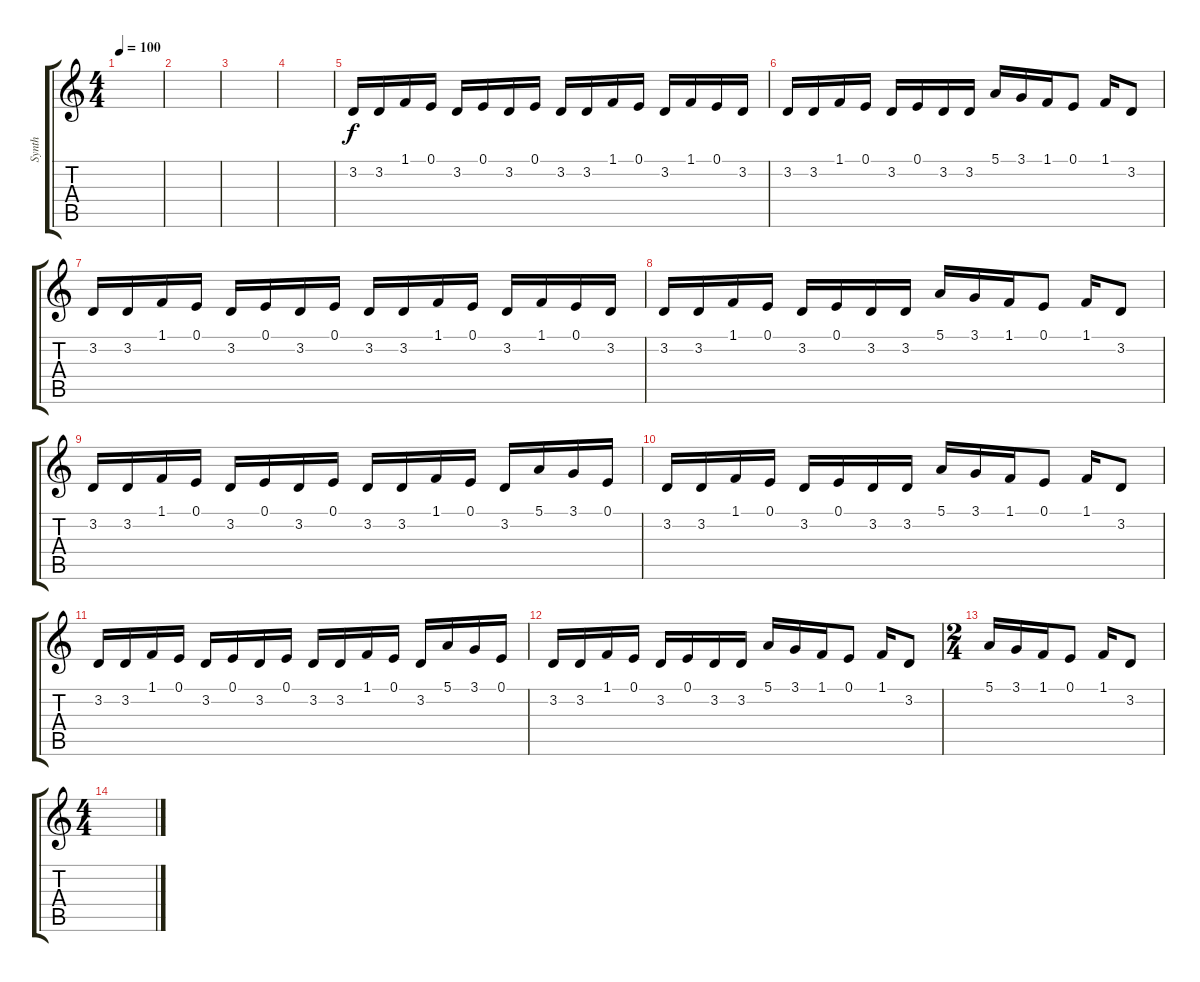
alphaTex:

\track ("Synth" "Synth") {instrument lead5charang}
\staff {score tabs}
\tuning (E4 B3 G3 D3 A2 E2) {hide}
\ts (4 4)
\tempo 100
\clef g2
\ks c
|
|
|
|
3.2.16{volume 13 instrument lead1square} 3.2.16 1.1.16 0.1.16 3.2.16 0.1.16 3.2.16 0.1.16 3.2.16 3.2.16 1.1.16 0.1.16 3.2.16 1.1.16 0.1.16 3.2.16 |
3.2.16 3.2.16 1.1.16 0.1.16 3.2.16 0.1.16 3.2.16 3.2.16 5.1.16 3.1.16 1.1.16 0.1.8 1.1.16 3.2.8 |
3.2.16 3.2.16 1.1.16 0.1.16 3.2.16 0.1.16 3.2.16 0.1.16 3.2.16 3.2.16 1.1.16 0.1.16 3.2.16 1.1.16 0.1.16 3.2.16 |
3.2.16 3.2.16 1.1.16 0.1.16 3.2.16 0.1.16 3.2.16 3.2.16 5.1.16 3.1.16 1.1.16 0.1.8 1.1.16 3.2.8 |
3.2.16 3.2.16 1.1.16 0.1.16 3.2.16 0.1.16 3.2.16 0.1.16 3.2.16 3.2.16 1.1.16 0.1.16 3.2.16 5.1.16 3.1.16 0.1.16 |
3.2.16 3.2.16 1.1.16 0.1.16 3.2.16 0.1.16 3.2.16 3.2.16 5.1.16 3.1.16 1.1.16 0.1.8 1.1.16 3.2.8 |
3.2.16 3.2.16 1.1.16 0.1.16 3.2.16 0.1.16 3.2.16 0.1.16 3.2.16 3.2.16 1.1.16 0.1.16 3.2.16 5.1.16 3.1.16 0.1.16 |
3.2.16 3.2.16 1.1.16 0.1.16 3.2.16 0.1.16 3.2.16 3.2.16 5.1.16 3.1.16 1.1.16 0.1.8 1.1.16 3.2.8 |
\ts (2 4)
5.1.16 3.1.16 1.1.16 0.1.8 1.1.16 3.2.8 |
\ts (4 4)
